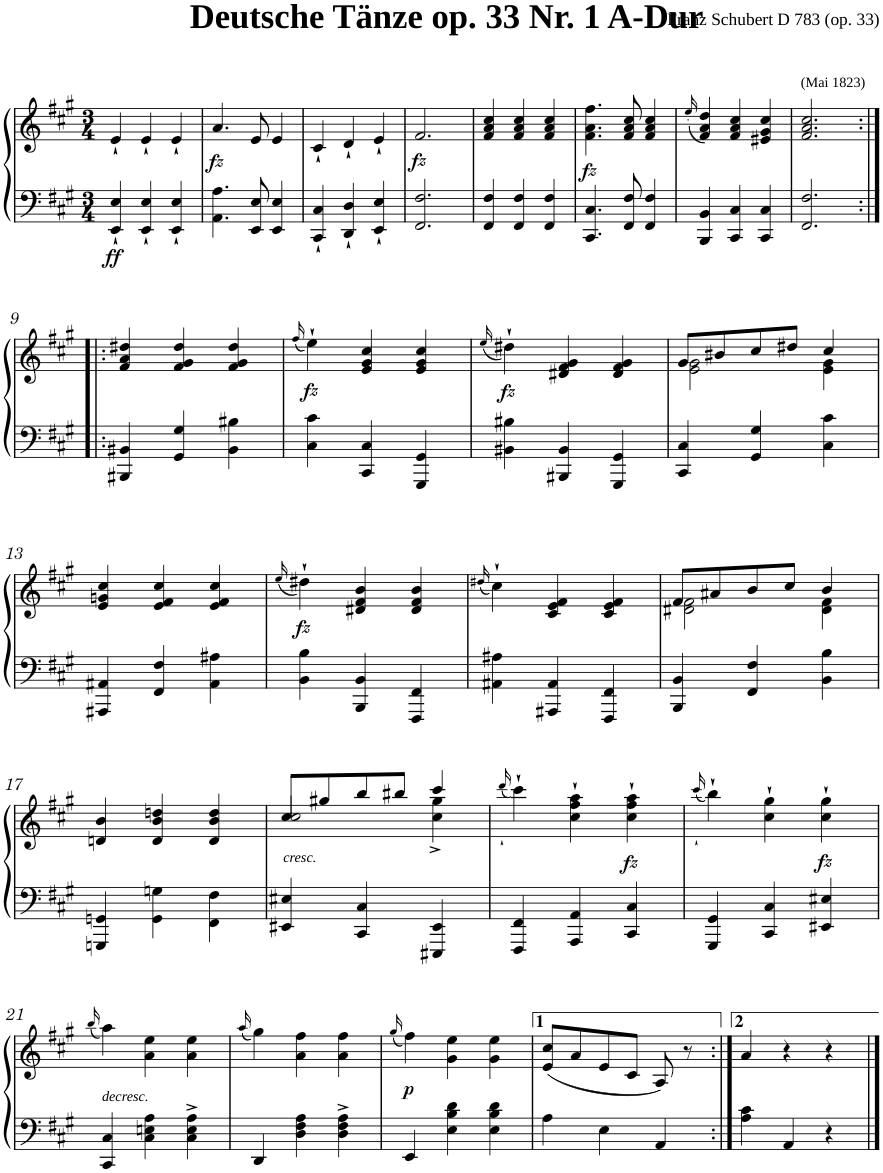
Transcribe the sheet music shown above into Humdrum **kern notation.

**kern	**kern	**dynam
*part1	*part1	*part1
*staff2	*staff1	*staff1/2
*I"Klavier	*	*
*I'Klav.	*	*
*clefF4	*clefG2	*
*k[f#c#g#]	*k[f#c#g#]	*
*A:	*A:	*
*M3/4	*M3/4	*
=1	=1	=1
!	!	!LO:DY:b=2
4EE/` 4E/`	4e`/	ff
4EE/` 4E/`	4e`/	.
4EE/` 4E/`	4e`/	.
=2	=2	=2
!	!	!LO:DY:b
4.AA\ 4.A\	4.a/	fz
8EE/ 8E/	8e/	.
4EE/ 4E/	4e/	.
=3	=3	=3
4CC#/` 4C#/`	4c#`/	.
4DD/` 4D/`	4d`/	.
4EE/` 4E/`	4e`/	.
=4	=4	=4
!	!	!LO:DY:b
2.FF#/ 2.F#/	2.f#/	fz
=5	=5	=5
4FF#/ 4F#/	4f#/ 4a/ 4cc#/	.
4FF#/ 4F#/	4f#/ 4a/ 4cc#/	.
4FF#/ 4F#/	4f#/ 4a/ 4cc#/	.
=6	=6	=6
!	!	!LO:DY:b
4.CC#/ 4.C#/	4.f#\ 4.a\ 4.ff#\	fz
8FF#/ 8F#/	8f#/ 8a/ 8cc#/	.
4FF#/ 4F#/	4f#/ 4a/ 4cc#/	.
=7	=7	=7
.	(16qee'/	.
4BBB/ 4BB/	4f#/ 4a/ 4dd/)	.
4CC#/ 4C#/	4f#/ 4a/ 4cc#/	.
4CC#/ 4C#/	4e#X/ 4g#/ 4cc#/	.
=8	=8	=8
!	!LO:TX:a:t=(Mai 1823)	!
2.FF#/ 2.F#/	2.f#/ 2.a/ 2.cc#/	.
!!LO:LB:g=z
=9:|!|:	=9:|!|:	=9:|!|:
4BBB#X/ 4BB#X/	4f#/ 4a/ 4dd#X/	.
4GG#/ 4G#/	4f#/ 4g#/ 4dd#/	.
4BB#\ 4B#X\	4f#/ 4g#/ 4dd#/	.
=10	=10	=10
.	(16qff#/	.
!	!	!LO:DY:b
4C#\ 4c#\	4ee`\)	fz
4CC#/ 4C#/	4e/ 4g#/ 4cc#/	.
4GGG#/ 4GG#/	4e/ 4g#/ 4cc#/	.
=11	=11	=11
.	(16qee/	.
!	!	!LO:DY:b
4BB#X\ 4B#X\	4dd#X`\)	fz
4BBB#X/ 4BB#/	4d#X/ 4f#/ 4g#/	.
4GGG#/ 4GG#/	4d#/ 4f#/ 4g#/	.
=12	=12	=12
*	*^	*
4CC#/ 4C#/	8g#/L	2e\ 2g#\	.
.	8b#X/	.	.
4GG#/ 4G#/	8cc#/	.	.
.	8dd#X/J	.	.
4C#\ 4c#\	4cc#/	4e\ 4g#\	.
*	*v	*v	*
!!LO:LB:g=z
=13	=13	=13
4AAA#X/ 4AA#X/	4e/ 4gn/ 4cc#/	.
4FF#/ 4F#/	4e/ 4f#/ 4cc#/	.
4AA#\ 4A#X\	4e/ 4f#/ 4cc#/	.
=14	=14	=14
.	(16qee/	.
!	!	!LO:DY:b
4BB\ 4B\	4dd#X`\)	fz
4BBB/ 4BB/	4d#X/ 4f#/ 4b/	.
4FFF#/ 4FF#/	4d#/ 4f#/ 4b/	.
=15	=15	=15
.	(16qdd#X/	.
4AA#X\ 4A#X\	4cc#`\)	.
4AAA#X/ 4AA#/	4c#/ 4e/ 4f#/	.
4FFF#/ 4FF#/	4c#/ 4e/ 4f#/	.
=16	=16	=16
*	*^	*
4BBB/ 4BB/	8f#/L	2d#X\ 2f#\	.
.	8a#X/	.	.
4FF#/ 4F#/	8b/	.	.
.	8cc#/J	.	.
4BB\ 4B\	4b/	4d#\ 4f#\	.
*	*v	*v	*
!!LO:LB:g=z
=17	=17	=17
4GGGn/ 4GGn/	4dn/ 4b/	.
4GG\ 4Gn\	4d/ 4b/ 4ddn/	.
4FF#\ 4F#\	4d/ 4b/ 4dd/	.
=18	=18	=18
*	*^	*
!	!LO:TX:b:i:t=cresc.	!	!
4EE#X/ 4E#X/	8cc#/L	2cc#/	.
.	8gg#X/	.	.
4CC#/ 4C#/	8bb/	.	.
.	8bb#X/J	.	.
4EEE#X/ 4EE#/	4ccc#/	4cc#\^ 4gg#\^	.
*	*v	*v	*
=19	=19	=19
.	(16qddd`/	.
4FFF#/ 4FF#/	4ccc#`\)	.
4AAA/ 4AA/	4cc#\` 4ff#\` 4aa\`	.
!	!	!LO:DY:b
4CC#/ 4C#/	4cc#\` 4ff#\` 4aa\`	fz
=20	=20	=20
.	(16qccc#`/	.
4GGG#/ 4GG#/	4bb`\)	.
4CC#/ 4C#/	4cc#\` 4gg#\`	.
!	!	!LO:DY:b
4EE#X/ 4E#X/	4cc#\` 4gg#\`	fz
!!LO:LB:g=z
=21	=21	=21
.	(16qbb/	.
!	!LO:TX:b:i:t=decresc.	!
4CC#/ 4C#/	4aa\)	.
4C#\ 4En\ 4A\	4a\ 4ee\	.
4C#\^ 4E\^ 4A\^	4a\ 4ee\	.
=22	=22	=22
.	(16qaa/	.
4DD/	4gg#\)	.
4D\ 4F#\ 4A\	4a\ 4ff#\	.
4D\^ 4F#\^ 4A\^	4a\ 4ff#\	.
=23	=23	=23
.	(16qgg#/	.
!	!	!LO:DY:b
4EE/	4ff#\)	p
4E\ 4B\ 4d\	4g#\ 4ee\	.
4E\ 4B\ 4d\	4g#\ 4ee\	.
=24	=24	=24
4A\	(8e/ 8cc#/L	.
.	8a/	.
4E\	8e/	.
.	8c#/J	.
4AA/	8A/)	.
.	8r	.
=24X1:|!	=24X1:|!	=24X1:|!
4A\ 4c#\	4a/	.
4AA/	4r	.
4r	4r	.
==	==	==
*-	*-	*-
